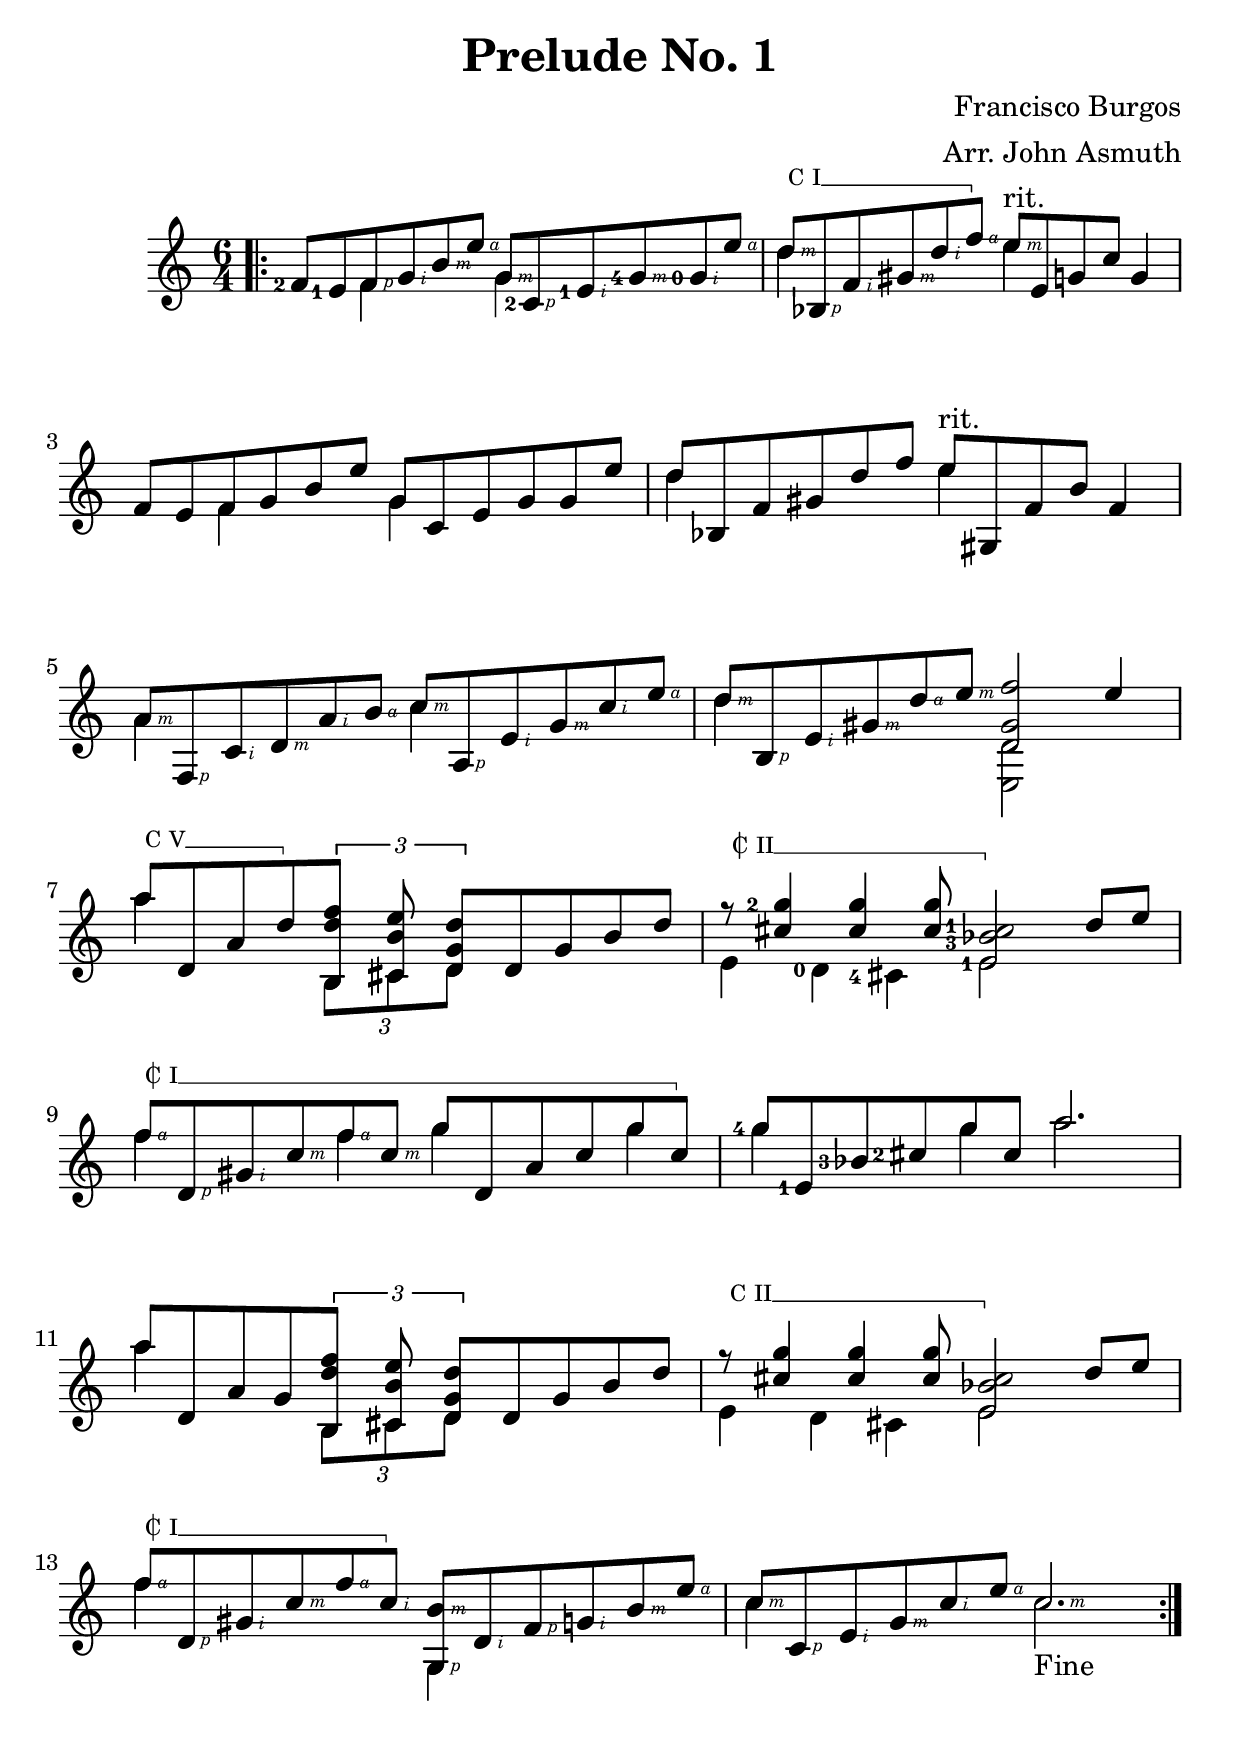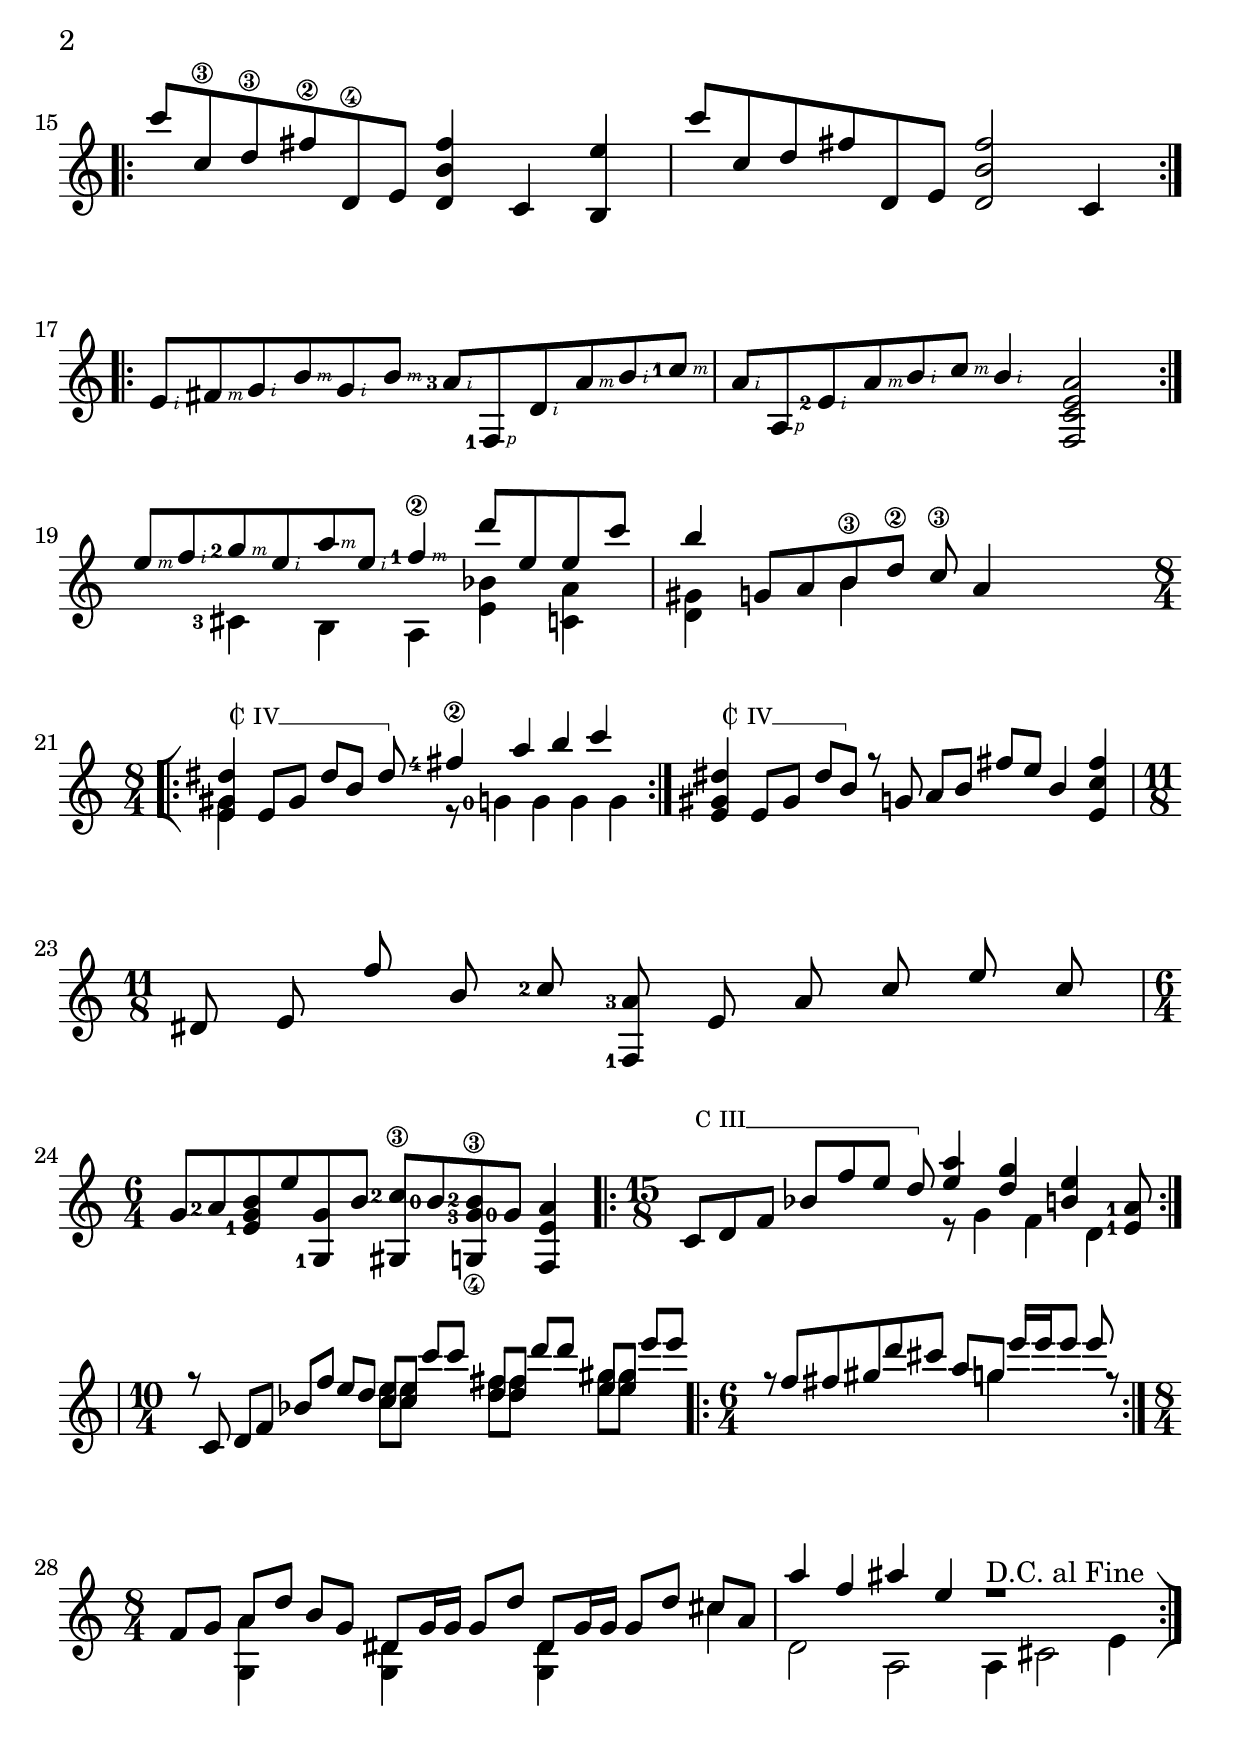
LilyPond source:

\version "2.18.2"
\header {
  title = "Prelude No. 1"
  composer = "Francisco Burgos"
  arranger = "Arr. John Asmuth"
}

\include "bbarred.ly"
#(define RH rightHandFinger)

#(set-global-staff-size 25)

<<
  {
    \time 6/4
    \key c \major
   
    <<
      \new Voice { \voiceOne
        \bar ".|:"
        \set fingeringOrientations = #'(left)
        <f'-2>8 <e'-1> f'8\RH1 g'\RH2 b'\RH3 e''\RH4 g'\RH3 <c'-2\RH1> <e'-1\RH2> <g'-4\RH3> <g'-0\RH2> e''\RH4 |
        \fbarre #"I" { d''\RH3 bes\RH1 f'\RH2 gis'\RH3 d''\RH2 f''\RH4 } e''\RH3-"rit." e' g' c'' g'4 | \break
      }
      \new Voice { \voiceTwo
        s4 f'4 s4 g'4 s2 |
        d''4 s2 e''4 s2 |
      }
      \new Voice { \voiceThree
        |
        |
      }
      \new Voice { \voiceFour
        |
        |
      }
    >>
    <<
      \new Voice { \voiceOne
        f'8 e' f'8 g' b' e'' g' c' e' g' g' e'' |
        d'' bes f' gis' d'' f'' e''-"rit." gis f' b' f'4 | \break
      }
      \new Voice { \voiceTwo
        s4 f'4 s4 g'4 s2 |
        d''4 s2 e''4 s2 |
      }
      \new Voice { \voiceThree
        |
        |
      }
      \new Voice { \voiceFour
        |
        |
      }
    >>
    <<
      \new Voice { \voiceOne
        a'8\RH3 f\RH1 c'\RH2 d'\RH3 a'\RH2 b'\RH4 c''\RH3 a\RH1 e'\RH2 g'\RH3 c''\RH2 e''\RH4 |
        d''\RH3 b\RH1 e'\RH2 gis'\RH3 d''\RH4 e''\RH3 <d' gis' f''>2 e''4 | \break
      }
      \new Voice { \voiceTwo
        a'4 s2 c''4 s2 |
        d''4 s2 <e d'>2 s4 |
      }
      \new Voice { \voiceThree
        |
        |
      }
      \new Voice { \voiceFour
        |
        |
      }
    >>
    <<
      \new Voice { \voiceOne
        \set fingeringOrientations = #'(left)
        \fbarre #"V" {a''8[ d' a' d'' } \tuplet 3/4 {<b d'' f''>] <cis' b' e''> <d' g' d''>[} d' g' b' d''] |
        r8 <cis'' g''-2>4 <cis'' g''>4 <cis'' g''>8 <e'-1 bes'-3 cis''-1>2 d''8 e'' | \break
      }
      \new Voice { \voiceTwo
        \set fingeringOrientations = #'(left)
        a''4 s4 \tuplet 3/4 {b8 cis' <d'>} s2 |
        \bbarre #"II" { <e'>4 <d'-0> <cis'-4> e'2 } s4 |
      }
      \new Voice { \voiceThree
        |
        |
      }
      \new Voice { \voiceFour
        |
        |
      }
    >>
    <<
      \new Voice { \voiceOne
        \set fingeringOrientations = #'(left)
        \bbarre #"I" { f''8\RH4 d'\RH1 gis'\RH2 c''\RH3 f''\RH4 c''\RH3 g'' d' a' c'' g'' c'' } |
        <g''-4> <e'-1> <bes'-3> <cis''-2> g'' cis'' a''2. | \break
      }
      \new Voice { \voiceTwo
        f''4 s4 f''4 g''4 s4 g''4 |
        g''4 s4 g''4 a''2.|
      }
      \new Voice { \voiceThree
        |
        |
      }
      \new Voice { \voiceFour
        |
        |
      }
    >>
    <<
      \new Voice { \voiceOne
        a''8[ d' a' g' \tuplet 3/4 {<b d'' f''>] <cis' b' e''> <d' g' d''>[} d' g' b' d'']|
        r8 <cis'' g''>4 <cis'' g''>4 <cis'' g''>8 <e' bes' cis''>2 d''8 e'' | \break
      }
      \new Voice { \voiceTwo
        a''4 s4 \tuplet 3/4 {b8 cis' <d'>8} s2 |
        \fbarre #"II" { e'4 d' cis' e'2 } s4|
      }
      \new Voice { \voiceThree
        |
        |
      }
      \new Voice { \voiceFour
        |
        |
      }
    >>
    <<
      \new Voice { \voiceOne
        \bbarre #"I" { f''8\RH4 d'\RH1 gis'\RH2 c''\RH3 f''\RH4 c''\RH2 } <g\RH1 b'\RH3> d'\RH2 f'\RH1 g'\RH2 b'\RH3 e''\RH4 |
        c''\RH3 c'\RH1 e'\RH2 g'\RH3 c''\RH2 e''\RH4 c''2.\RH3 \bar ":|.|:" \break
      }
      \new Voice { \voiceTwo
        f''4 s2 <g>4 s2 |
        c''4 s2 c''2.-"Fine" |
      }
      \new Voice { \voiceThree
        |
        |
      }
      \new Voice { \voiceFour
        |
        |
      }
    >>
    
    \pageBreak
    
    <<
      \new Voice { \voiceOne
        c'''8 c''\3 d''\3 fis''\2 d'\4 e' <d' b' fis''>4 c' <b e''> |
        c'''8 c'' d'' fis'' d' e' <d' b' fis''>2 c'4 \bar ":|.|:" \break
      }
      \new Voice { \voiceTwo
        |
        |
      }
      \new Voice { \voiceThree
        |
        |
      }
      \new Voice { \voiceFour
        |
        |
      }
    >>
    <<
      \new Voice { \voiceOne
        \set fingeringOrientations = #'(left)
        e'8\RH2 fis'\RH3 g'\RH2 b'\RH3 g'\RH2 b'\RH3 <a'-3\RH2> <f-1\RH1> d'\RH2 a'\RH3 b'\RH2 <c''-1\RH3> |
        a'\RH2 a\RH1 <e'-2\RH2> a'\RH3 b'\RH2 c''\RH3 b'4\RH2 <f c' e' a'>2 \bar ":|." \break
      }
      \new Voice { \voiceTwo
        |
        |
      }
      \new Voice { \voiceThree
        |
        |
      }
      \new Voice { \voiceFour
        |
        |
      }
    >>
    <<
      \new Voice { \voiceOne
        \set fingeringOrientations = #'(left)
        e''8\RH3 <f''\RH2> <g''-2\RH3> e''\RH2 a''\RH3 e''\RH2 <f''-1\2\RH3>4  d'''8 e'' e'' c''' |
        b''4 g'8 a' b'\3 d''\2 c''\3 a'4 s4. \bar "[|:" \break
      }
      \new Voice { \voiceTwo
        \set fingeringOrientations = #'(left)
        s4 <cis'-3> b a <e' bes'> <c' a'>  |
        <d' gis'>4 s4 b'4 s4. s4.  |
      }
      \new Voice { \voiceThree
        |
        |
      }
      \new Voice { \voiceFour
        |
        |
      }
    >>
    <<
      \new Voice { \voiceOne
        \time 8/4
        \set fingeringOrientations = #'(left)
        \bbarre #"IV" { <e' gis' dis''>4 e'8 gis' dis'' b' dis'' } <fis''\2-4>4 a''4 b''4 c'''4 s8 \bar ":|."
        \bbarre #"IV" { <e' gis' dis''>4 e'8 gis' dis'' b' } r g' a' b' fis'' e'' b'4 <e' c'' fis''> | \break
      }
      \new Voice { \voiceTwo
        \set fingeringOrientations = #'(left)
        <e' gis'>4 s2 s8 r8 <g'-0>4 g' g' g'4 |
        |
      }
      \new Voice { \voiceThree
        |
        |
      }
      \new Voice { \voiceFour
        |
        |
      }
    >>
    <<
      \new Voice { \voiceOne
        \time 11/8
        \set fingeringOrientations = #'(left)
        dis'8 e' f'' b' <c''-2> <f-1 a'-3> e' a' c'' e''   c''| \break
      }
      \new Voice { \voiceTwo
        |
      }
      \new Voice { \voiceThree
        |
      }
      \new Voice { \voiceFour
        |
      }
    >>
    <<
      \new Voice { \voiceOne
        \time 6/4
        \set fingeringOrientations = #'(left)
        g' <a'-2> <e'-1 g' b'> e'' <g-1 g'> b' <gis c''\3-2> <b'-0> <g g'-3\4 b'-2\3> <g'-0> <f e' a'>4 \bar ".|:"
        \time 15/8
        \fbarre #"III" { c'8 d' f' bes' f'' e'' d'' } <e'' a''>4 <d'' g''> <b' e''> <e'-1 a'-1>8 \bar ":|." \break
      }
      \new Voice { \voiceTwo
        s 1. |
        s2 s4. r8 g'4 f' d' s8 |
      }
      \new Voice { \voiceThree
        |
        |
      }
      \new Voice { \voiceFour
        |
        |
      }
    >>
    <<
      \new Voice { \voiceOne
        \time 10/4
        r8 c'8 d' f' bes' f'' e'' d'' <c'' e''> <c'' e''> c''' c''' <d'' fis''> <d'' fis''> d''' d''' <e'' gis''> <e'' gis''> e''' e''' \bar ".|:" 
        \time 6/4
        r8 f'' fis'' gis'' d''' cis''' a'' g'' e'''16 e''' e'''8 e''' r8 \bar ":|." \break
      }
      \new Voice { \voiceTwo
        s1 <c'' e''>8 <c'' e''>8 s4  <d'' fis''>8  <d'' fis''>8 s4 <e'' gis''>8 <e'' gis''>8 s4 |
        s2. s8 g''4 s4.|
      }
      \new Voice { \voiceThree
        |
        |
      }
      \new Voice { \voiceFour
        |
        |
      }
    >>
    <<
      \new Voice { \voiceOne
        \time 8/4
        f'8 g' a' d'' b' g' dis' g'16 g' g'8 d'' dis' g'16 g' g'8 d'' cis'' a' |
        a''4 f'' ais'' e'' r1-"D.C. al Fine" \bar ":|]" \break  
      }
      \new Voice { \voiceTwo
        s4 <g a'> s <g dis'> s  <g dis'> s4 cis''4 |
        d'2 a2 a4 cis'2 e'4 |
      }
      \new Voice { \voiceThree
        |
        |
      }
      \new Voice { \voiceFour
        |
        |
      }
    >>
    <<
      \new Voice { \voiceOne
       |
        | \break
      }
      \new Voice { \voiceTwo
        |
        |
      }
      \new Voice { \voiceThree
        |
        |
      }
      \new Voice { \voiceFour
        |
        |
      }
    >>
  }
>>